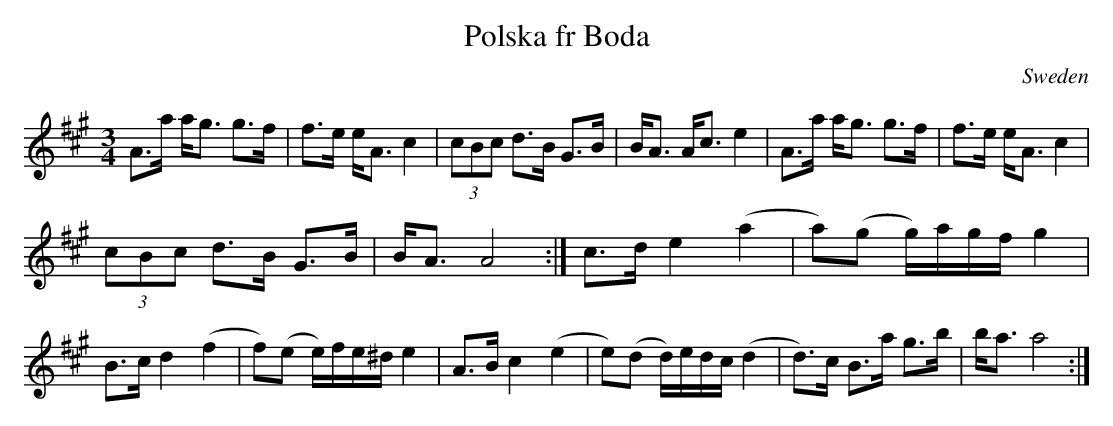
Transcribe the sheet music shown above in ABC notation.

X:1
T:Polska fr Boda
M:3/4
O:Sweden
K:A major
A>a a<g g>f|f>e e<A c2|\
(3cBc d>B G>B|B<A A<c e2|\
A>a a<g g>f|f>e e<A c2|
(3cBc d>B G>B|B<A A4:|\
c>d e2(a2|a)(g g/)a/g/f/ g2|
B>c d2 (f2|f)(e e/)f/e/^d/ e2|\
A>B c2 (e2|e)(d d/)e/d/c/ (d2|d)>c B>a g>b|\
b<a a4:|
